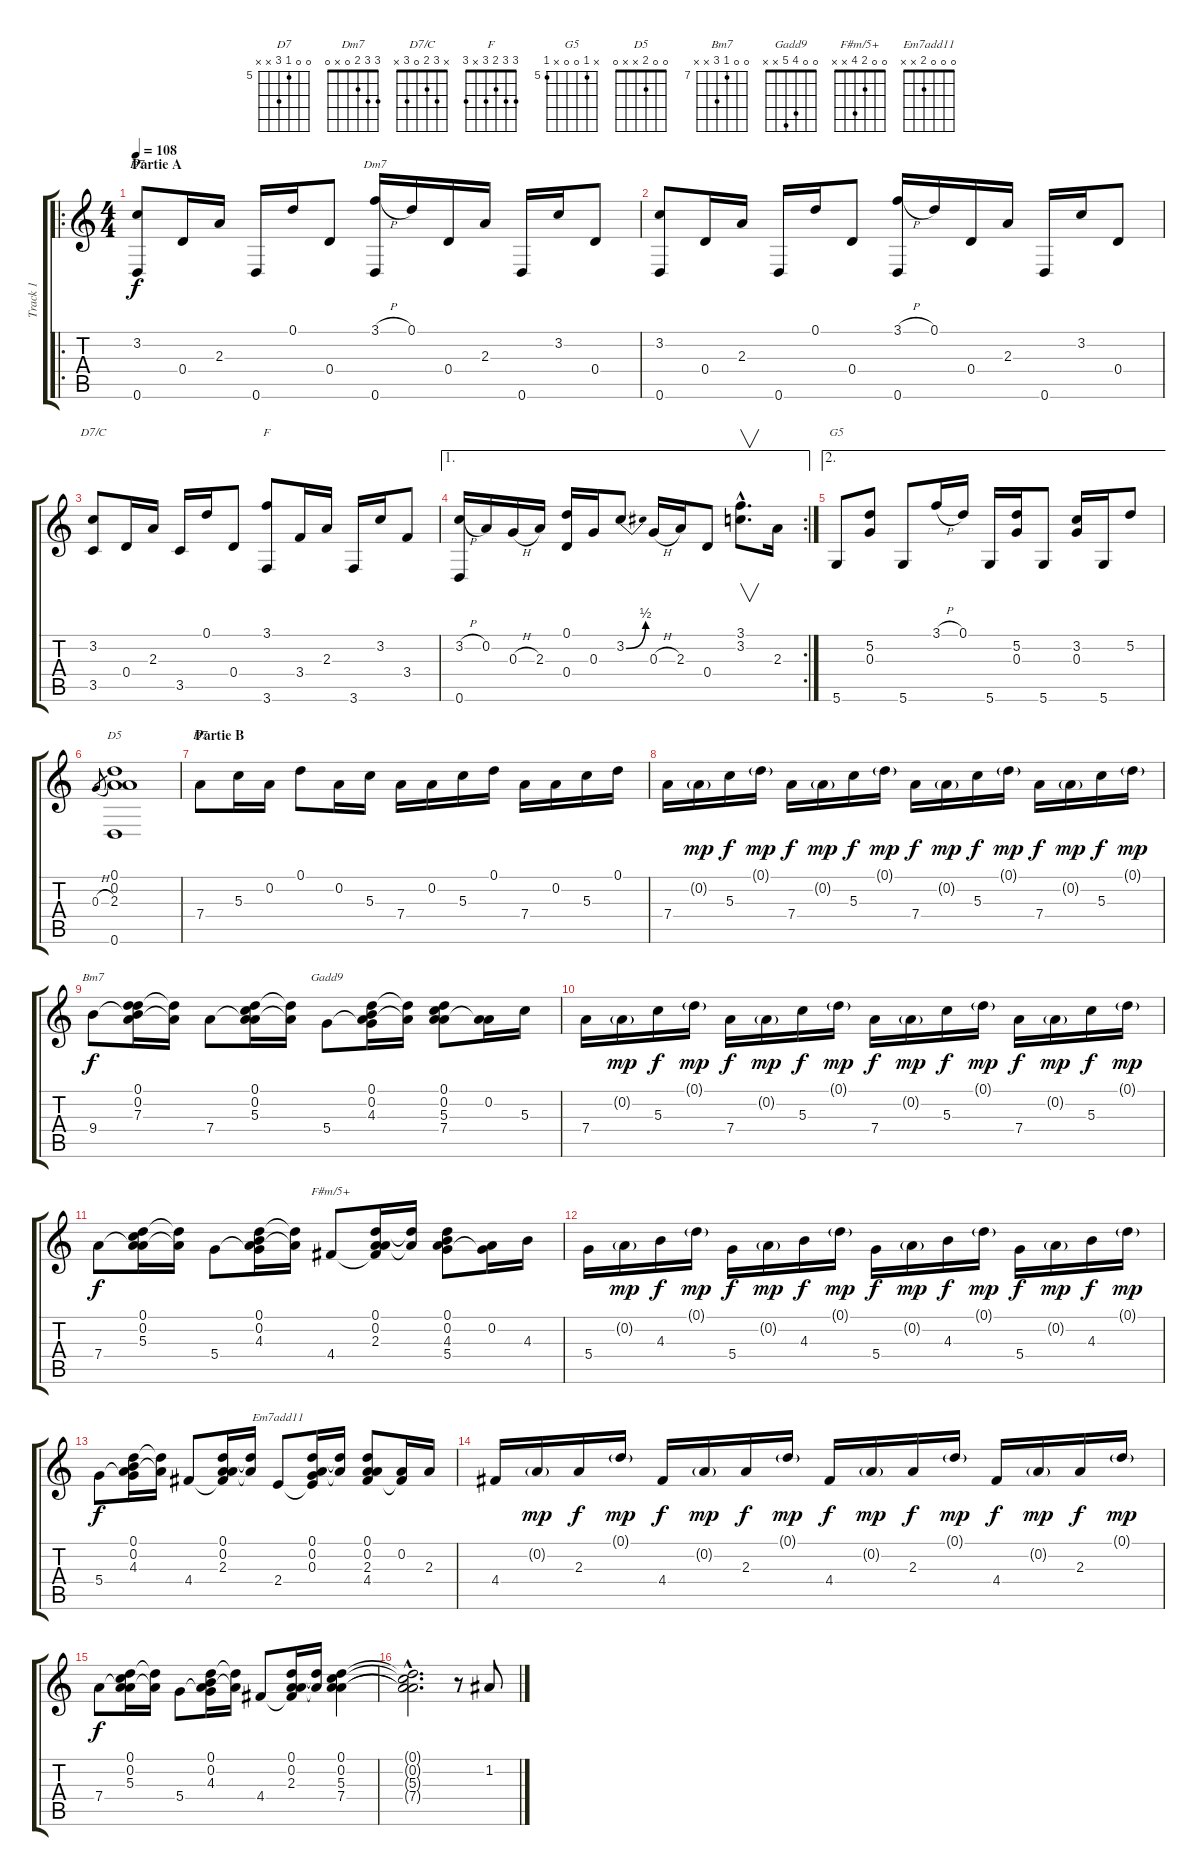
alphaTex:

\track ("Track 1" "Track 1") {instrument acousticguitarsteel}
\staff {score tabs}
\tuning (D4 A3 G3 D3 A2 D2) {hide}
\chord ("D7" 0 3 2 0 x 0)
\chord ("Dm7" 3 3 2 0 x 0)
\chord ("D7/C" x 3 2 0 3 x)
\chord ("F" 3 3 2 3 x 3)
\chord ("G5" x 5 0 0 x 5) {firstfret 5}
\chord ("D5" 0 0 2 x x 0)
\chord ("D7" 0 0 5 7 x x) {firstfret 5}
\chord ("Bm7" 0 0 7 9 x x) {firstfret 7}
\chord ("Gadd9" 0 0 4 5 x x)
\chord ("F#m/5+" 0 0 2 4 x x)
\chord ("Em7add11" 0 0 0 2 x x)
\ro
\ts (4 4)
\section ("" "Partie A")
\tempo 108
\clef g2
\ks c
(3.2 0.6).8{ch "D7" dy f instrument acousticguitarsteel} 0.4.16 2.3.16 0.6.16 0.1.16 0.4.8 (3.1{h} 0.6).16{ch "Dm7"} 0.1.16 0.4.16 2.3.16 0.6.16 3.2.16 0.4.8 |
(3.2 0.6).8 0.4.16 2.3.16 0.6.16 0.1.16 0.4.8 (3.1{h} 0.6).16 0.1.16 0.4.16 2.3.16 0.6.16 3.2.16 0.4.8 |
(3.2 3.5).8{ch "D7/C"} 0.4.16 2.3.16 3.5.16 0.1.16 0.4.8 (3.1 3.6).8{ch "F"} 3.4.16 2.3.16 3.6.16 3.2.16 3.4.8 |
\ae 1
\rc 2
(3.2{h} 0.6).16 0.2.16 0.3{h}.16 2.3.16 (0.1 0.4).16 0.3.16 3.2{be (bend 0 0 60 2)}.8 0.3{h}.16 2.3.16 0.4.8 (3.1{hac} 3.2{hac}).8{v d} 2.3.16 |
\ae 2
5.6.8{ch "G5"} (5.2 0.3).8 5.6.8 3.1{h}.16 0.1.16 5.6.16 (5.2 0.3).16 5.6.8 (3.2 0.3).16 5.6.16 5.2.8 |
0.3{h}.8{gr} (0.1 0.2 2.3 0.6).1{ch "D5"} |
\section ("" "Partie B")
7.4.8{ch "D7"} 5.3.16 0.2.16 0.1.8 0.2.16 5.3.16 7.4.16 0.2.16 5.3.16 0.1.16 7.4.16 0.2.16 5.3.16 0.1.16 |
7.4.16 0.2{g}.16{dy mp} 5.3.16{dy f} 0.1{g}.16{dy mp} 7.4.16{dy f} 0.2{g}.16{dy mp} 5.3.16{dy f} 0.1{g}.16{dy mp} 7.4.16{dy f} 0.2{g}.16{dy mp} 5.3.16{dy f} 0.1{g}.16{dy mp} 7.4.16{dy f} 0.2{g}.16{dy mp} 5.3.16{dy f} 0.1{g}.16{dy mp} |
9.4.8{ch "Bm7" dy f} (0.1 0.2 7.3 9.4{t}).16 (0.1{t} 0.2{t}).16 7.4.8 (0.1 0.2 5.3 7.4{t}).16 (0.1{t} 0.2{t}).16 5.4.8{ch "Gadd9"} (0.1 0.2 4.3 5.4{t}).16 (0.1{t} 0.2{t}).16 (0.1 0.2 5.3 7.4).8 (0.2 7.4{t}).16 5.3.16 |
7.4.16 0.2{g}.16{dy mp} 5.3.16{dy f} 0.1{g}.16{dy mp} 7.4.16{dy f} 0.2{g}.16{dy mp} 5.3.16{dy f} 0.1{g}.16{dy mp} 7.4.16{dy f} 0.2{g}.16{dy mp} 5.3.16{dy f} 0.1{g}.16{dy mp} 7.4.16{dy f} 0.2{g}.16{dy mp} 5.3.16{dy f} 0.1{g}.16{dy mp} |
7.4.8{dy f} (0.1 0.2 5.3 7.4{t}).16 (0.1{t} 0.2{t}).16 5.4.8 (0.1 0.2 4.3 5.4{t}).16 (0.1{t} 0.2{t}).16 4.4.8{ch "F#m/5+"} (0.1 0.2 2.3 4.4{t}).16 (0.1{t} 0.2{t}).16 (0.1 0.2 4.3 5.4).8 (0.2 5.4{t}).16 4.3.16 |
5.4.16 0.2{g}.16{dy mp} 4.3.16{dy f} 0.1{g}.16{dy mp} 5.4.16{dy f} 0.2{g}.16{dy mp} 4.3.16{dy f} 0.1{g}.16{dy mp} 5.4.16{dy f} 0.2{g}.16{dy mp} 4.3.16{dy f} 0.1{g}.16{dy mp} 5.4.16{dy f} 0.2{g}.16{dy mp} 4.3.16{dy f} 0.1{g}.16{dy mp} |
5.4.8{dy f} (0.1 0.2 4.3 5.4{t}).16 (0.1{t} 0.2{t}).16 4.4.8 (0.1 0.2 2.3 4.4{t}).16 (0.1{t} 0.2{t}).16 2.4.8{ch "Em7add11"} (0.1 0.2 0.3 2.4{t}).16 (0.1{t} 0.2{t}).16 (0.1 0.2 2.3 4.4).8 (0.2 4.4{t}).16 2.3.16 |
4.4.16 0.2{g}.16{dy mp} 2.3.16{dy f} 0.1{g}.16{dy mp} 4.4.16{dy f} 0.2{g}.16{dy mp} 2.3.16{dy f} 0.1{g}.16{dy mp} 4.4.16{dy f} 0.2{g}.16{dy mp} 2.3.16{dy f} 0.1{g}.16{dy mp} 4.4.16{dy f} 0.2{g}.16{dy mp} 2.3.16{dy f} 0.1{g}.16{dy mp} |
7.4.8{dy f} (0.1 0.2 5.3 7.4{t}).16 (0.1{t} 0.2{t}).16 5.4.8 (0.1 0.2 4.3 5.4{t}).16 (0.1{t} 0.2{t}).16 4.4.8 (0.1 0.2 2.3 4.4{t}).16 (0.1{t} 0.2{t}).16 (0.1 0.2 5.3 7.4).4 |
(0.1{hac t} 0.2{hac t} 5.3{hac t} 7.4{hac t}).2{d} r.8 1.2{ss}.8
